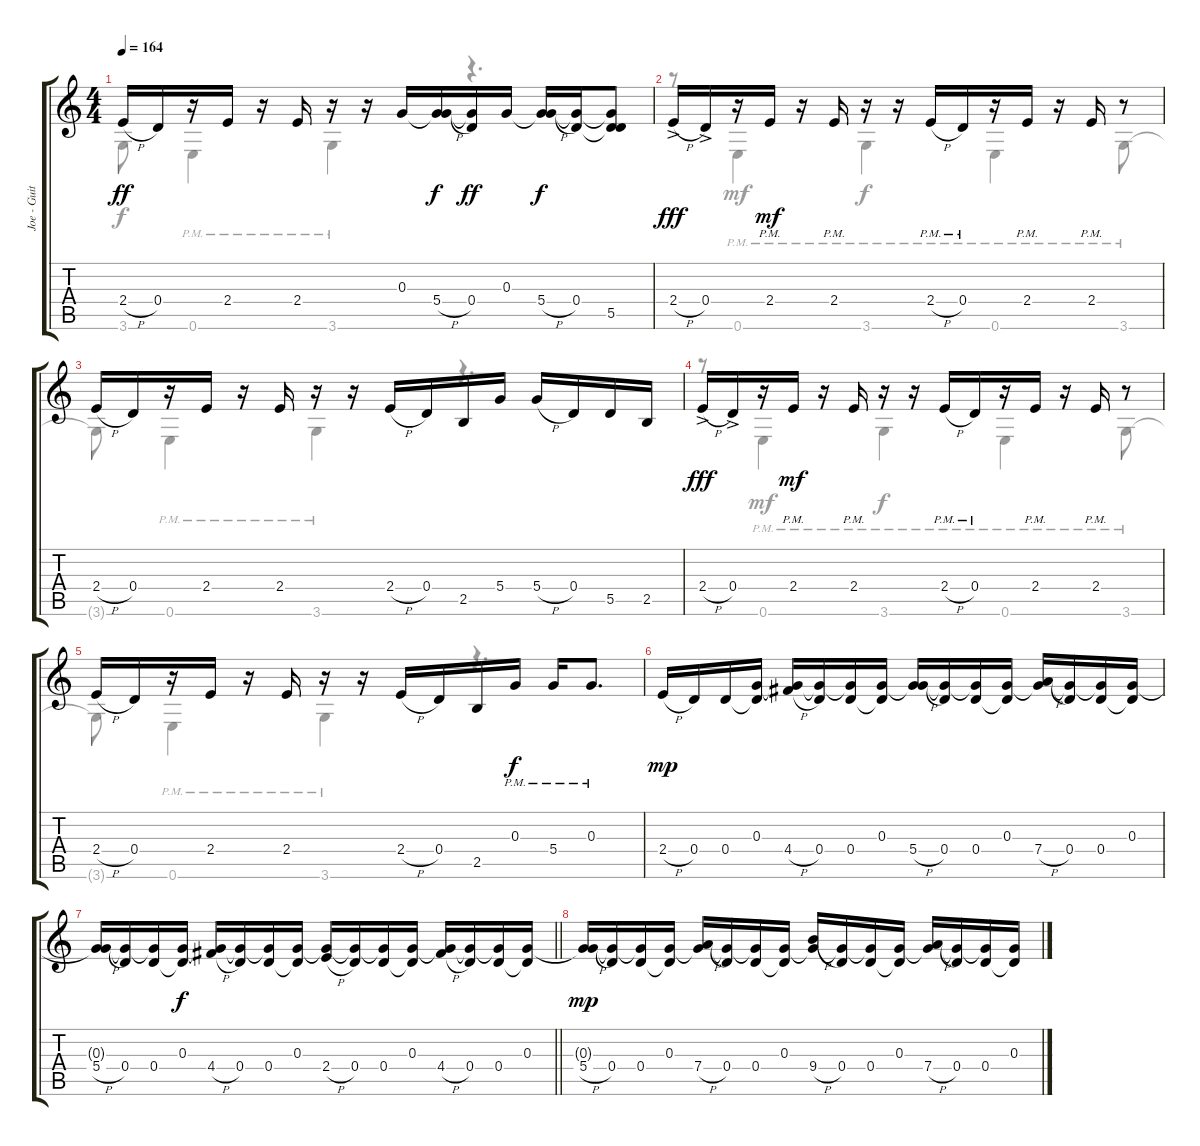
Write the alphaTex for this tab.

\track ("Joe - Guitar" "Joe - Guit") {instrument acousticguitarsteel}
\staff {score tabs}
\tuning (E4 B3 G3 D3 A2 E2) {hide}
\voice
\ts (4 4)
\tempo 164
\clef g2
\ks c
2.4{h}.16{dy ff} 0.4.16 r.16 2.4.16 r.16 2.4.16 r.16 r.16 0.3.16 (0.3{t} 5.4{h}).16{dy f} (0.3{t} 0.4).16{dy ff} 0.3.16 (0.3{t} 5.4{h}).16{dy f} (0.3{t} 0.4).16 (0.3{t} 0.4{t} 5.5).8 |
2.4{h ac}.16{dy fff} 0.4{ac}.16 r.16 2.4{pm}.16{dy mf} r.16 2.4{pm}.16 r.16 r.16 2.4{h pm}.16 0.4{pm}.16 r.16 2.4{pm}.16 r.16 2.4{pm}.16 r.8 |
2.4{h}.16 0.4.16 r.16 2.4.16 r.16 2.4.16 r.16 r.16 2.4{h}.16 0.4.16 2.5.16 5.4.16 5.4{h}.16 0.4.16 5.5.16 2.5.16 |
2.4{h ac}.16{dy fff} 0.4{ac}.16 r.16 2.4{pm}.16{dy mf} r.16 2.4{pm}.16 r.16 r.16 2.4{h pm}.16 0.4{pm}.16 r.16 2.4{pm}.16 r.16 2.4{pm}.16 r.8 |
2.4{h}.16 0.4.16 r.16 2.4.16 r.16 2.4.16 r.16 r.16 2.4{h}.16 0.4.16 2.5.16 0.3{pm}.16{dy f} 5.4{pm}.16 0.3{pm}.8{d} |
2.4{h}.16{dy mp} 0.4.16 0.4.16 (0.3 0.4{t}).16 (0.3{t} 4.4{h}).16 (0.3{t} 0.4).16 (0.3{t} 0.4).16 (0.3 0.4{t}).16 (0.3{t} 5.4{h}).16 (0.3{t} 0.4).16 (0.3{t} 0.4).16 (0.3 0.4{t}).16 (0.3{t} 7.4{h}).16 (0.3{t} 0.4).16 (0.3{t} 0.4).16 (0.3 0.4{t}).16 |
\barLineRight lightlight
(0.3{t} 5.4{h}).16 (0.3{t} 0.4).16 (0.3{t} 0.4).16 (0.3 0.4{t}).16{dy f} (0.3{t} 4.4{h}).16 (0.3{t} 0.4).16 (0.3{t} 0.4).16 (0.3 0.4{t}).16 (0.3{t} 2.4{h}).16 (0.3{t} 0.4).16 (0.3{t} 0.4).16 (0.3 0.4{t}).16 (0.3{t} 4.4{h}).16 (0.3{t} 0.4).16 (0.3{t} 0.4).16 (0.3 0.4{t}).16 |
(0.3{t} 5.4{h}).16{dy mp} (0.3{t} 0.4).16 (0.3{t} 0.4).16 (0.3 0.4{t}).16 (0.3{t} 7.4{h}).16 (0.3{t} 0.4).16 (0.3{t} 0.4).16 (0.3 0.4{t}).16 (0.3{t} 9.4{h}).16 (0.3{t} 0.4).16 (0.3{t} 0.4).16 (0.3 0.4{t}).16 (0.3{t} 7.4{h}).16 (0.3{t} 0.4).16 (0.3{t} 0.4).16 (0.3 0.4{t}).16
\voice
\clef g2
\ottava regular
\simile none
\ks c
3.6{t}.8{dy f} 0.6{pm}.4 3.6{pm}.4 r.4{d} |
r.8 0.6{pm}.4{dy mf} 3.6{pm}.4{dy f} 0.6{pm}.4 3.6{pm}.8 |
3.6{t}.8 0.6{pm}.4 3.6{pm}.4 r.4{d} |
r.8 0.6{pm}.4{dy mf} 3.6{pm}.4{dy f} 0.6{pm}.4 3.6{pm}.8 |
3.6{t}.8 0.6{pm}.4 3.6{pm}.4 r.4{d} |
|
\barLineRight lightlight
|
